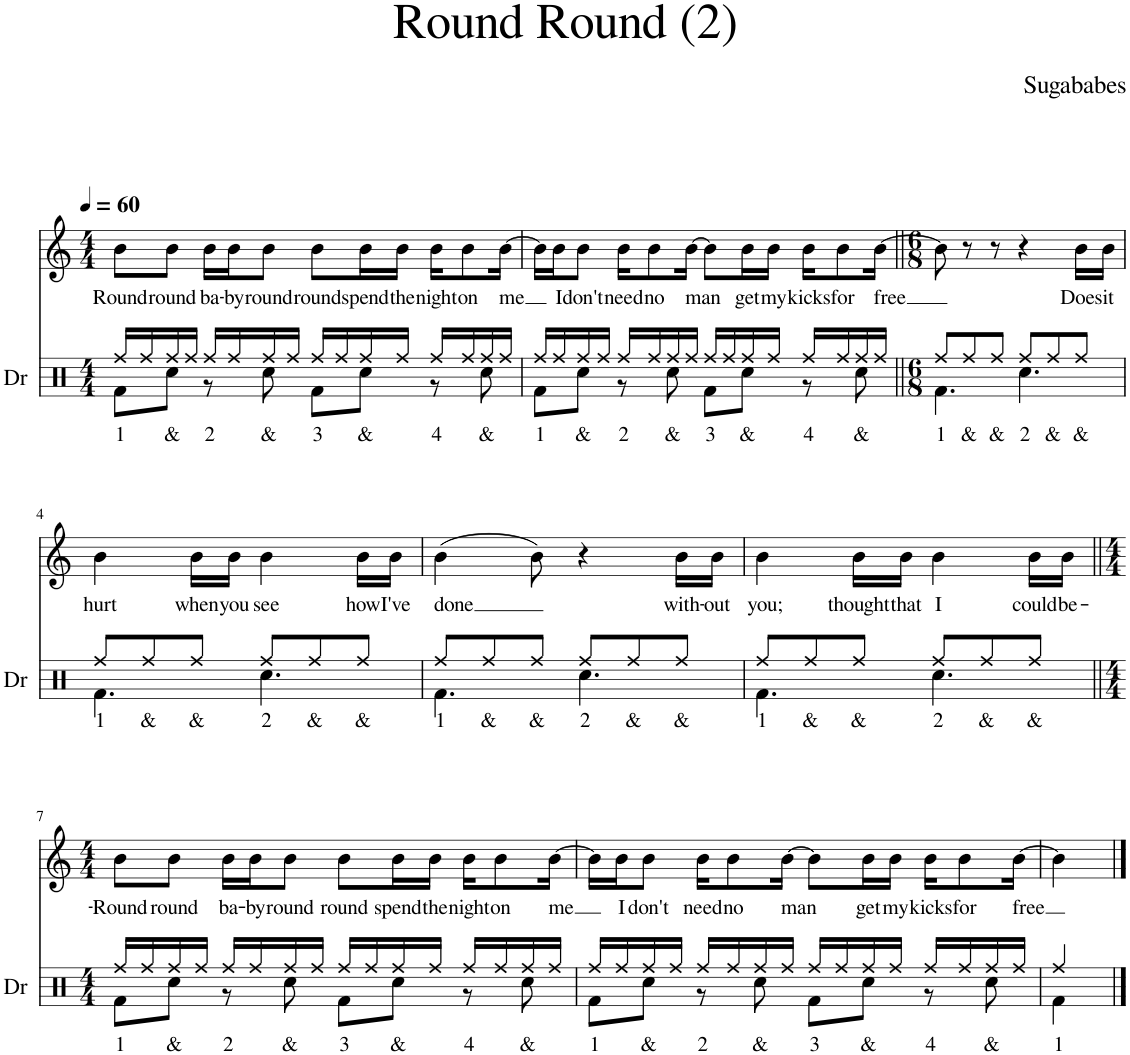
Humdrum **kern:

**kern	**text	**kern	**text
*part2	*part2	*part1	*part1
*staff2	*staff2	*staff1	*staff1
*I"Dr	*	*I"Piano	*
*I'Dr	*	*I'Pno	*
*clefX	*	*clefG2	*
*k[]	*	*k[]	*
*M4/4	*	*M4/4	*
*MM60	*	*MM60	*
=1	=1	=1	=1
!	!LO:LY:b	!	!LO:LY:b
*^	*	*	*
16Rff/LL	8Rf\L	1	8b\L	Round
16Rff/	.	.	.	.
!	!	!LO:LY:b	!	!LO:LY:b
16Rff/	8Rcc\J	&	8b\J	round
16Rff/JJ	.	.	.	.
!	!	!LO:LY:b	!	!LO:LY:b
16Rff/LL	8r	2	16b\LL	ba-
!	!	!	!	!LO:LY:b
16Rff/	.	.	16b\J	-by
!	!	!LO:LY:b	!	!LO:LY:b
16Rff/	8Rcc\	&	8b\J	round
16Rff/JJ	.	.	.	.
!	!	!LO:LY:b	!	!LO:LY:b
16Rff/LL	8Rf\L	3	8b\L	round
16Rff/	.	.	.	.
!	!	!LO:LY:b	!	!LO:LY:b
16Rff/	8Rcc\J	&	16b\L	spend
!	!	!	!	!LO:LY:b
16Rff/JJ	.	.	16b\JJ	the
!	!	!LO:LY:b	!	!LO:LY:b
16Rff/LL	8r	4	16b\KL	night
!	!	!	!	!LO:LY:b
16Rff/	.	.	8b\	on
!	!	!LO:LY:b	!	!
16Rff/	8Rcc\	&	.	.
!	!	!	!	!LO:LY:b
16Rff/JJ	.	.	[16b\Jk	me
=2	=2	=2	=2	=2
!	!	!LO:LY:b	!	!
16Rff/LL	8Rf\L	1	16b\LL]	.
!	!	!	!	!LO:LY:b
16Rff/	.	.	16b\J	I
!	!	!LO:LY:b	!	!LO:LY:b
16Rff/	8Rcc\J	&	8b\J	don't
16Rff/JJ	.	.	.	.
!	!	!LO:LY:b	!	!LO:LY:b
16Rff/LL	8r	2	16b\KL	need
!	!	!	!	!LO:LY:b
16Rff/	.	.	8b\	no
!	!	!LO:LY:b	!	!
16Rff/	8Rcc\	&	.	.
!	!	!	!	!LO:LY:b
16Rff/JJ	.	.	[16b\Jk	man
!	!	!LO:LY:b	!	!
16Rff/LL	8Rf\L	3	8b\L]	.
16Rff/	.	.	.	.
!	!	!LO:LY:b	!	!LO:LY:b
16Rff/	8Rcc\J	&	16b\L	get
!	!	!	!	!LO:LY:b
16Rff/JJ	.	.	16b\JJ	my
!	!	!LO:LY:b	!	!LO:LY:b
16Rff/LL	8r	4	16b\KL	kicks
!	!	!	!	!LO:LY:b
16Rff/	.	.	8b\	for
!	!	!LO:LY:b	!	!
16Rff/	8Rcc\	&	.	.
!	!	!	!	!LO:LY:b
16Rff/JJ	.	.	[16b\Jk	free
=3||	=3||	=3||	=3||	=3||
*M6/8	*	*	*M6/8	*
!	!	!LO:LY:b	!	!
8Rff/L	4.Rf\	1	8b\]	.
!	!	!LO:LY:b	!	!
8Rff/	.	&	8r	.
!	!	!LO:LY:b	!	!
8Rff/J	.	&	8r	.
!	!	!LO:LY:b	!	!
8Rff/L	4.Rcc\	2	4r	.
!	!	!LO:LY:b	!	!
8Rff/	.	&	.	.
!	!	!LO:LY:b	!	!LO:LY:b
8Rff/J	.	&	16b\LL	Does
!	!	!	!	!LO:LY:b
.	.	.	16b\JJ	it
!!LO:LB:g=z
=4	=4	=4	=4	=4
!	!	!LO:LY:b	!	!LO:LY:b
8Rff/L	4.Rf\	1	4b\	hurt
!	!	!LO:LY:b	!	!
8Rff/	.	&	.	.
!	!	!LO:LY:b	!	!LO:LY:b
8Rff/J	.	&	16b\LL	when
!	!	!	!	!LO:LY:b
.	.	.	16b\JJ	you
!	!	!LO:LY:b	!	!LO:LY:b
8Rff/L	4.Rcc\	2	4b\	see
!	!	!LO:LY:b	!	!
8Rff/	.	&	.	.
!	!	!LO:LY:b	!	!LO:LY:b
8Rff/J	.	&	16b\LL	how
!	!	!	!	!LO:LY:b
.	.	.	16b\JJ	I've
=5	=5	=5	=5	=5
!	!	!LO:LY:b	!	!LO:LY:b
8Rff/L	4.Rf\	1	(4b\	done
!	!	!LO:LY:b	!	!
8Rff/	.	&	.	.
!	!	!LO:LY:b	!	!
8Rff/J	.	&	8b\)	.
!	!	!LO:LY:b	!	!
8Rff/L	4.Rcc\	2	4r	.
!	!	!LO:LY:b	!	!
8Rff/	.	&	.	.
!	!	!LO:LY:b	!	!LO:LY:b
8Rff/J	.	&	16b\LL	with-
!	!	!	!	!LO:LY:b
.	.	.	16b\JJ	-out
=6	=6	=6	=6	=6
!	!	!LO:LY:b	!	!LO:LY:b
8Rff/L	4.Rf\	1	4b\	you;
!	!	!LO:LY:b	!	!
8Rff/	.	&	.	.
!	!	!LO:LY:b	!	!LO:LY:b
8Rff/J	.	&	16b\LL	thought
!	!	!	!	!LO:LY:b
.	.	.	16b\JJ	that
!	!	!LO:LY:b	!	!LO:LY:b
8Rff/L	4.Rcc\	2	4b\	I
!	!	!LO:LY:b	!	!
8Rff/	.	&	.	.
!	!	!LO:LY:b	!	!LO:LY:b
8Rff/J	.	&	16b\LL	could
!	!	!	!	!LO:LY:b
.	.	.	16b\JJ	be-
!!LO:LB:g=z
=7||	=7||	=7||	=7||	=7||
*M4/4	*	*	*M4/4	*
!	!	!LO:LY:b	!	!LO:LY:b
16Rff/LL	8Rf\L	1	8b\L	-Round
16Rff/	.	.	.	.
!	!	!LO:LY:b	!	!LO:LY:b
16Rff/	8Rcc\J	&	8b\J	round
16Rff/JJ	.	.	.	.
!	!	!LO:LY:b	!	!LO:LY:b
16Rff/LL	8r	2	16b\LL	ba-
!	!	!	!	!LO:LY:b
16Rff/	.	.	16b\J	-by
!	!	!LO:LY:b	!	!LO:LY:b
16Rff/	8Rcc\	&	8b\J	round
16Rff/JJ	.	.	.	.
!	!	!LO:LY:b	!	!LO:LY:b
16Rff/LL	8Rf\L	3	8b\L	round
16Rff/	.	.	.	.
!	!	!LO:LY:b	!	!LO:LY:b
16Rff/	8Rcc\J	&	16b\L	spend
!	!	!	!	!LO:LY:b
16Rff/JJ	.	.	16b\JJ	the
!	!	!LO:LY:b	!	!LO:LY:b
16Rff/LL	8r	4	16b\KL	night
!	!	!	!	!LO:LY:b
16Rff/	.	.	8b\	on
!	!	!LO:LY:b	!	!
16Rff/	8Rcc\	&	.	.
!	!	!	!	!LO:LY:b
16Rff/JJ	.	.	[16b\Jk	me
=8	=8	=8	=8	=8
!	!	!LO:LY:b	!	!
16Rff/LL	8Rf\L	1	16b\LL]	.
!	!	!	!	!LO:LY:b
16Rff/	.	.	16b\J	I
!	!	!LO:LY:b	!	!LO:LY:b
16Rff/	8Rcc\J	&	8b\J	don't
16Rff/JJ	.	.	.	.
!	!	!LO:LY:b	!	!LO:LY:b
16Rff/LL	8r	2	16b\KL	need
!	!	!	!	!LO:LY:b
16Rff/	.	.	8b\	no
!	!	!LO:LY:b	!	!
16Rff/	8Rcc\	&	.	.
!	!	!	!	!LO:LY:b
16Rff/JJ	.	.	[16b\Jk	man
!	!	!LO:LY:b	!	!
16Rff/LL	8Rf\L	3	8b\L]	.
16Rff/	.	.	.	.
!	!	!LO:LY:b	!	!LO:LY:b
16Rff/	8Rcc\J	&	16b\L	get
!	!	!	!	!LO:LY:b
16Rff/JJ	.	.	16b\JJ	my
!	!	!LO:LY:b	!	!LO:LY:b
16Rff/LL	8r	4	16b\KL	kicks
!	!	!	!	!LO:LY:b
16Rff/	.	.	8b\	for
!	!	!LO:LY:b	!	!
16Rff/	8Rcc\	&	.	.
!	!	!	!	!LO:LY:b
16Rff/JJ	.	.	[16b\Jk	free
=9	=9	=9	=9	=9
!	!	!LO:LY:b	!	!
4Rff/	4Rf\	1	4b\]	.
*v	*v	*	*	*
==	==	==	==
*-	*-	*-	*-
